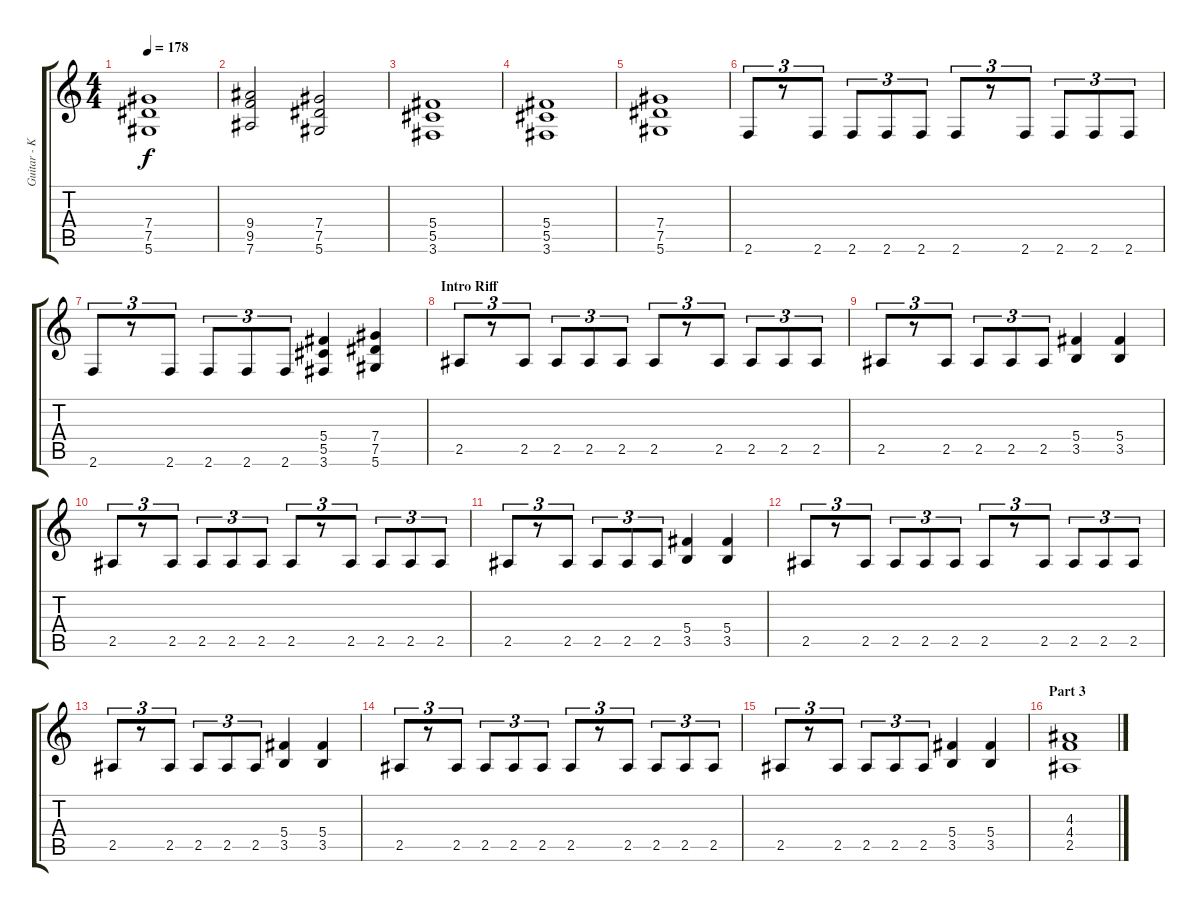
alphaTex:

\track ("Guitar - Kai Hansen" "Guitar - K") {instrument distortionguitar}
\staff {score tabs}
\tuning (Eb4 Bb3 Gb3 Db3 Ab2 Eb2) {hide}
\ts (4 4)
\tempo 178
\clef g2
\ks c
(7.4 7.5 5.6).1{dy f} |
(9.4 9.5 7.6).2 (7.4 7.5 5.6).2 |
(5.4 5.5 3.6).1 |
(5.4 5.5 3.6).1 |
(7.4 7.5 5.6).1 |
2.6.8{tu (3 2)} r.8{tu (3 2)} 2.6.8{tu (3 2)} 2.6.8{tu (3 2)} 2.6.8{tu (3 2)} 2.6.8{tu (3 2)} 2.6.8{tu (3 2)} r.8{tu (3 2)} 2.6.8{tu (3 2)} 2.6.8{tu (3 2)} 2.6.8{tu (3 2)} 2.6.8{tu (3 2)} |
2.6.8{tu (3 2)} r.8{tu (3 2)} 2.6.8{tu (3 2)} 2.6.8{tu (3 2)} 2.6.8{tu (3 2)} 2.6.8{tu (3 2)} (5.4 5.5 3.6).4 (7.4 7.5 5.6).4 |
\section ("" "Intro Riff")
2.5.8{tu (3 2)} r.8{tu (3 2)} 2.5.8{tu (3 2)} 2.5.8{tu (3 2)} 2.5.8{tu (3 2)} 2.5.8{tu (3 2)} 2.5.8{tu (3 2)} r.8{tu (3 2)} 2.5.8{tu (3 2)} 2.5.8{tu (3 2)} 2.5.8{tu (3 2)} 2.5.8{tu (3 2)} |
2.5.8{tu (3 2)} r.8{tu (3 2)} 2.5.8{tu (3 2)} 2.5.8{tu (3 2)} 2.5.8{tu (3 2)} 2.5.8{tu (3 2)} (5.4 3.5).4 (5.4 3.5).4 |
2.5.8{tu (3 2)} r.8{tu (3 2)} 2.5.8{tu (3 2)} 2.5.8{tu (3 2)} 2.5.8{tu (3 2)} 2.5.8{tu (3 2)} 2.5.8{tu (3 2)} r.8{tu (3 2)} 2.5.8{tu (3 2)} 2.5.8{tu (3 2)} 2.5.8{tu (3 2)} 2.5.8{tu (3 2)} |
2.5.8{tu (3 2)} r.8{tu (3 2)} 2.5.8{tu (3 2)} 2.5.8{tu (3 2)} 2.5.8{tu (3 2)} 2.5.8{tu (3 2)} (5.4 3.5).4 (5.4 3.5).4 |
2.5.8{tu (3 2)} r.8{tu (3 2)} 2.5.8{tu (3 2)} 2.5.8{tu (3 2)} 2.5.8{tu (3 2)} 2.5.8{tu (3 2)} 2.5.8{tu (3 2)} r.8{tu (3 2)} 2.5.8{tu (3 2)} 2.5.8{tu (3 2)} 2.5.8{tu (3 2)} 2.5.8{tu (3 2)} |
2.5.8{tu (3 2)} r.8{tu (3 2)} 2.5.8{tu (3 2)} 2.5.8{tu (3 2)} 2.5.8{tu (3 2)} 2.5.8{tu (3 2)} (5.4 3.5).4 (5.4 3.5).4 |
2.5.8{tu (3 2)} r.8{tu (3 2)} 2.5.8{tu (3 2)} 2.5.8{tu (3 2)} 2.5.8{tu (3 2)} 2.5.8{tu (3 2)} 2.5.8{tu (3 2)} r.8{tu (3 2)} 2.5.8{tu (3 2)} 2.5.8{tu (3 2)} 2.5.8{tu (3 2)} 2.5.8{tu (3 2)} |
2.5.8{tu (3 2)} r.8{tu (3 2)} 2.5.8{tu (3 2)} 2.5.8{tu (3 2)} 2.5.8{tu (3 2)} 2.5.8{tu (3 2)} (5.4 3.5).4 (5.4 3.5).4 |
\section ("" "Part 3")
(4.3 4.4 2.5).1
